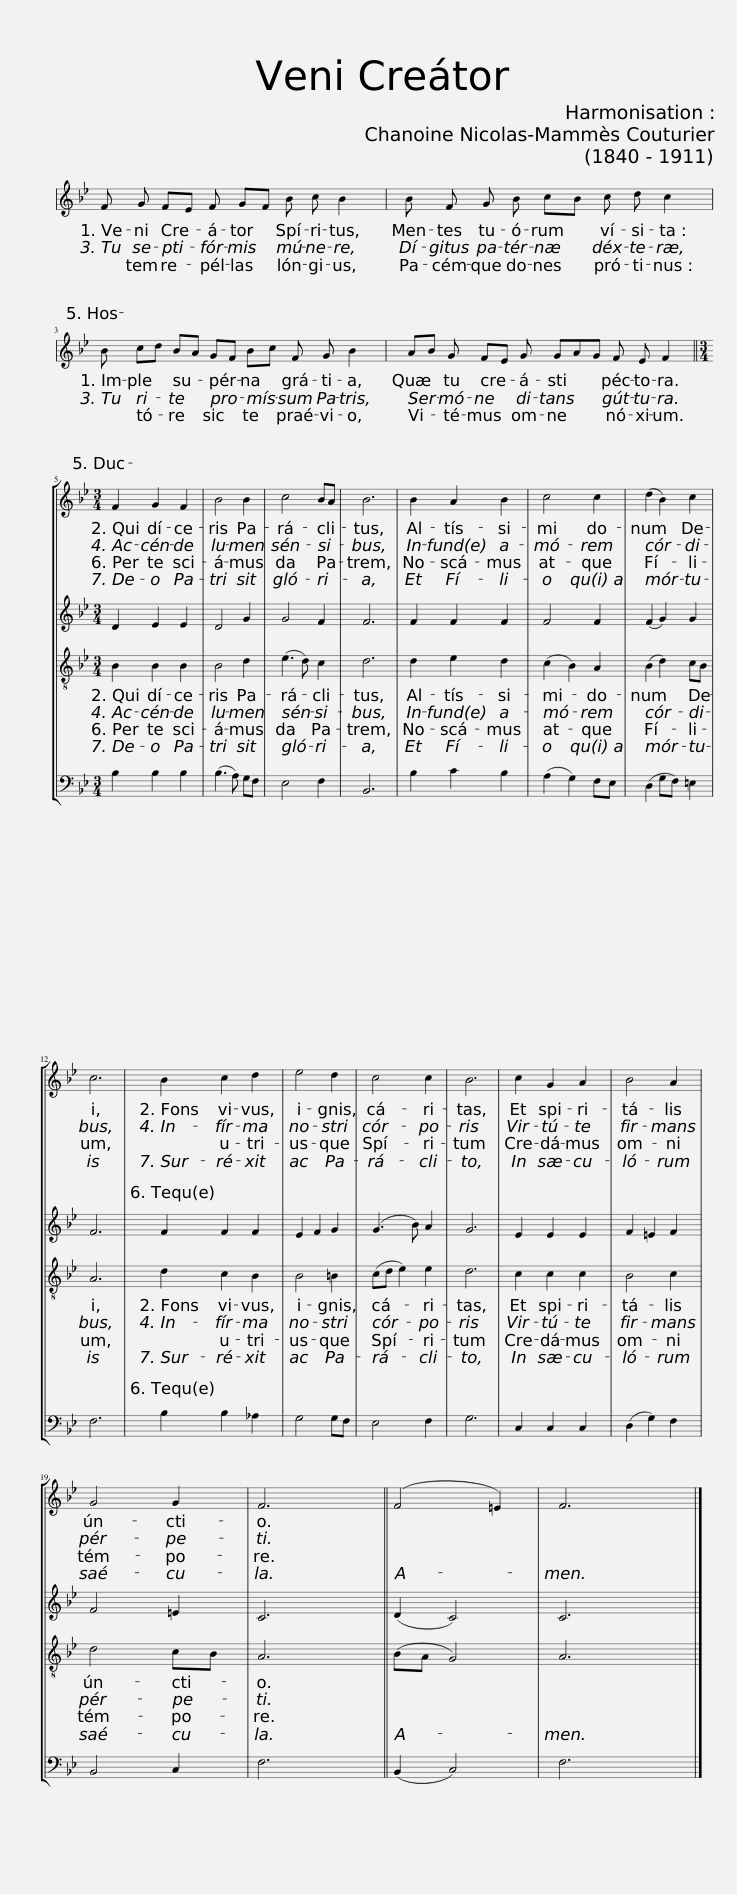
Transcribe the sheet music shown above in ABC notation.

X:1
%%score [ 1 2 3 4 ]
L:1/8
M:none
I:linebreak $
K:Bb
V:1 treble
V:2 treble
V:3 treble-8
V:4 bass
V:1
 F !breath!G FE F G!breath!F B c B2 | B !breath!F G B c!breath!B c d c2 |$ B c!breath!d BA GF B!breath!c F G B2 | A!breath!B G FE G GA!breath!G F E F2 ||$[M:3/4] F2 G2 F2 | %5
 B4 B2 | c4 BA | B6 | B2 A2 B2 | c4 c2 | %10
 (d2 B2) c2 |$ c6 | B2 c2 d2 | e4 d2 | c4 c2 | %15
 B6 | c2 G2 A2 | B4 A2 |$ G4 G2 | F6 || %20
 (F4 =E2) | F6 |] %22
V:2
 z11 | z10 |$ z13 | z13 ||$[M:3/4] D2 E2 E2 | %5
 D4 G2 | G4 F2 | F6 | F2 F2 F2 | F4 F2 | %10
 (F2 G2) G2 |$ F6 | F2 F2 F2 | E2 F2 G2 | (G3 B) A2 | %15
 G6 | E2 E2 E2 | F2 =E2 F2 |$ F4 =E2 | C6 || %20
 (D2 C4) | C6 |] %22
V:3
 z11 | z10 |$ z13 | z13 ||$[M:3/4] B2 B2 B2 | %5
 B4 d2 | (e3 d) c2 | d6 | d2 e2 d2 | (c2 B2) A2 | %10
 (B2 d2) cB |$ A6 | d2 c2 B2 | B4 =B2 | (cd e2) e2 | %15
 d6 | c2 c2 c2 | B4 c2 |$ d4 cB | A6 || %20
 (BA G4) | A6 |] %22
V:4
 z11 | z10 |$ z13 | z13 ||$[M:3/4] B,2 B,2 B,2 | %5
 (B,3 A,) G,F, | E,4 F,2 | B,,6 | B,2 C2 B,2 | (A,2 G,2) F,E, | %10
 (D,2 G,F,) =E,2 |$ F,6 | B,2 B,2 _A,2 | G,4 G,F, | E,4 F,2 | %15
 G,6 | C,2 C,2 C,2 | (D,2 G,2) F,2 |$ B,,4 C,2 | F,6 || %20
 (B,,2 C,4) | F,6 |] %22
